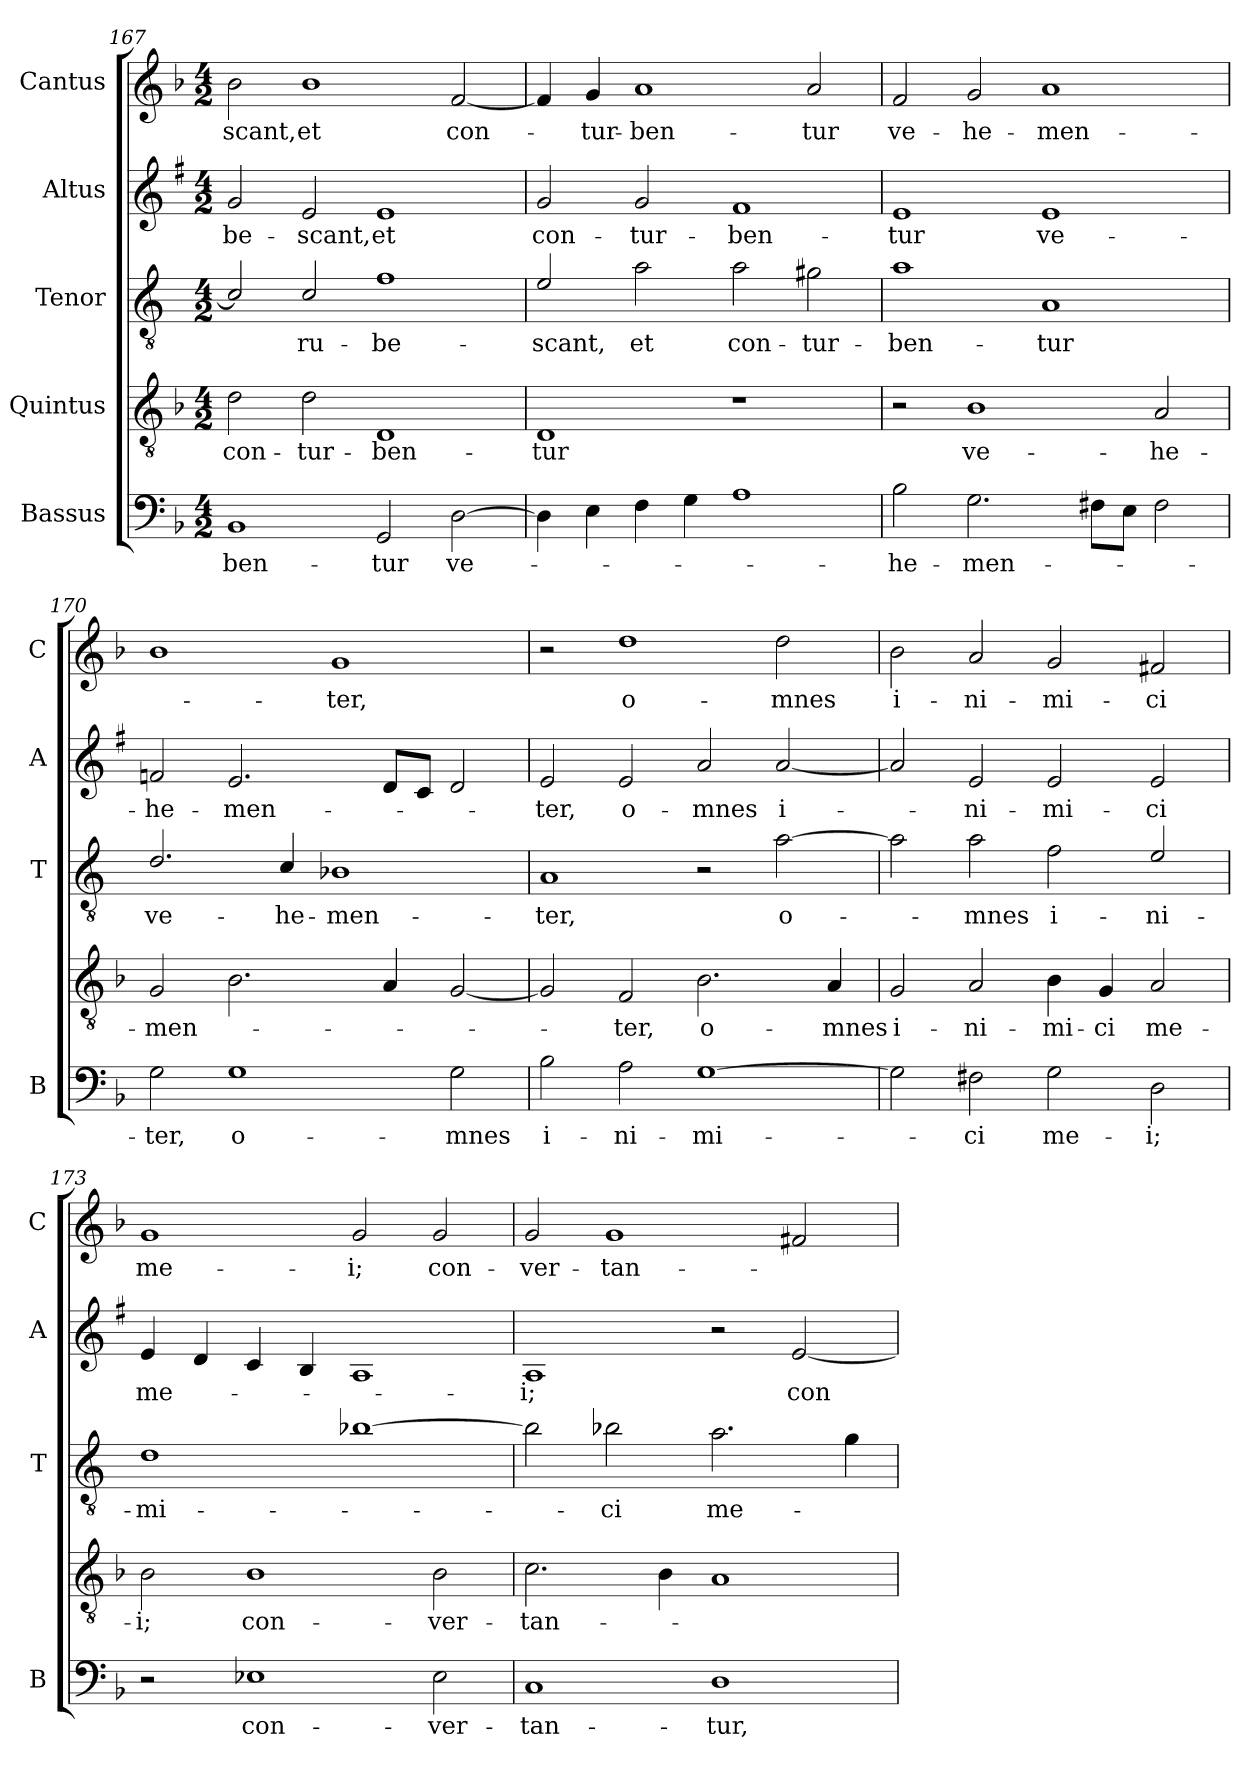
**kern	**text	**kern	**text	**kern	**text	**kern	**text	**kern	**text
*part5	*part5	*part4	*part4	*part3	*part3	*part2	*part2	*part1	*part1
*staff5	*staff5	*staff4	*staff4	*staff3	*staff3	*staff2	*staff2	*staff1	*staff1
*I"Bassus	*	*I"Quintus	*	*I"Tenor	*	*I"Altus	*	*I"Cantus	*
*I'B	*	*	*	*I'T	*	*I'A	*	*I'C	*
*clefF4	*	*clefGv2	*	*clefGv2	*	*clefG2	*	*clefG2	*
*	*	*	*	*ITrd4c7	*	*ITrd1c2	*	*	*
*k[b-]	*	*k[b-]	*	*k[b-]	*	*k[b-]	*	*k[b-]	*
*F:	*	*F:	*	*F:	*	*F:	*	*F:	*
*M4/2	*	*M4/2	*	*M4/2	*	*M4/2	*	*M4/2	*
=167	=167	=167	=167	=167	=167	=167	=167	=167	=167
!	!LO:LY:b	!	!LO:LY:b	!	!	!	!LO:LY:b	!	!LO:LY:b
1BB-	-ben-	2d\	con-	2F/]	.	2f/	-be-	2b-\	-scant,
!	!	!	!LO:LY:b	!	!LO:LY:b	!	!LO:LY:b	!	!LO:LY:b
.	.	2d\	-tur-	2F/	-ru-	2d/	-scant,	1b-	et
!	!LO:LY:b	!	!LO:LY:b	!	!LO:LY:b	!	!LO:LY:b	!	!
2GG/	-tur	1D	-ben-	1B-	-be-	1d	et	.	.
!	!LO:LY:b	!	!	!	!	!	!	!	!LO:LY:b
[2D\	ve-	.	.	.	.	.	.	[2f/	con-
!!LO:LB:g=z
=168	=168	=168	=168	=168	=168	=168	=168	=168	=168
!	!	!	!LO:LY:b	!	!LO:LY:b	!	!LO:LY:b	!	!
4D\]	.	1D	-tur	2A/	-scant,	2f/	con-	4f/]	.
!	!	!	!	!	!	!	!	!	!LO:LY:b
4E\	.	.	.	.	.	.	.	4g/	-tur-
!	!	!	!	!	!LO:LY:b	!	!LO:LY:b	!	!LO:LY:b
4F\	.	.	.	2d\	et	2f/	-tur-	1a	-ben-
4G\	.	.	.	.	.	.	.	.	.
!	!	!	!	!	!LO:LY:b	!	!LO:LY:b	!	!
1A	.	1r	.	2d\	con-	1e	-ben-	.	.
!	!	!	!	!	!LO:LY:b	!	!	!	!LO:LY:b
.	.	.	.	2c#X\	-tur-	.	.	2a/	-tur
=169	=169	=169	=169	=169	=169	=169	=169	=169	=169
!	!LO:LY:b	!	!	!	!LO:LY:b	!	!LO:LY:b	!	!LO:LY:b
2B-\	-he-	2r	.	1d	-ben-	1d	-tur	2f/	ve-
!	!LO:LY:b	!	!LO:LY:b	!	!	!	!	!	!LO:LY:b
2.G\	-men-	1B-	ve-	.	.	.	.	2g/	-he-
!	!	!	!	!	!LO:LY:b	!	!LO:LY:b	!	!LO:LY:b
.	.	.	.	1D	-tur	1d	ve-	1a	-men-
8F#X\L	.	.	.	.	.	.	.	.	.
8E\J	.	.	.	.	.	.	.	.	.
!	!	!	!LO:LY:b	!	!	!	!	!	!
2F#\	.	2A/	-he-	.	.	.	.	.	.
=170	=170	=170	=170	=170	=170	=170	=170	=170	=170
!	!LO:LY:b	!	!LO:LY:b	!	!LO:LY:b	!	!LO:LY:b	!	!
2G\	-ter,	2G/	-men-	2.G/	ve-	2e-X/	-he-	1b-	.
!	!LO:LY:b	!	!	!	!	!	!LO:LY:b	!	!
1G	o-	2.B-\	.	.	.	2.d/	-men-	.	.
!	!	!	!	!	!LO:LY:b	!	!	!	!
.	.	.	.	4F/	-he-	.	.	.	.
!	!	!	!	!	!LO:LY:b	!	!	!	!LO:LY:b
.	.	.	.	1E-X	-men-	.	.	1g	-ter,
.	.	4A/	.	.	.	8c/L	.	.	.
.	.	.	.	.	.	8B-/J	.	.	.
!	!LO:LY:b	!	!	!	!	!	!	!	!
2G\	-mnes	[2G/	.	.	.	2c/	.	.	.
=171	=171	=171	=171	=171	=171	=171	=171	=171	=171
!	!LO:LY:b	!	!	!	!LO:LY:b	!	!LO:LY:b	!	!
2B-\	i-	2G/]	.	1D	-ter,	2d/	-ter,	2r	.
!	!LO:LY:b	!	!LO:LY:b	!	!	!	!LO:LY:b	!	!LO:LY:b
2A\	-ni-	2F/	-ter,	.	.	2d/	o-	1dd	o-
!	!LO:LY:b	!	!LO:LY:b	!	!	!	!LO:LY:b	!	!
[1G	-mi-	2.B-\	o-	2r	.	2g/	-mnes	.	.
!	!	!	!	!	!LO:LY:b	!	!LO:LY:b	!	!LO:LY:b
.	.	.	.	[2d\	o-	[2g/	i-	2dd\	-mnes
!	!	!	!LO:LY:b	!	!	!	!	!	!
.	.	4A/	-mnes	.	.	.	.	.	.
=172	=172	=172	=172	=172	=172	=172	=172	=172	=172
!	!	!	!LO:LY:b	!	!	!	!	!	!LO:LY:b
2G\]	.	2G/	i-	2d\]	.	2g/]	.	2b-\	i-
!	!LO:LY:b	!	!LO:LY:b	!	!LO:LY:b	!	!LO:LY:b	!	!LO:LY:b
2F#X\	-ci	2A/	-ni-	2d\	-mnes	2d/	-ni-	2a/	-ni-
!	!LO:LY:b	!	!LO:LY:b	!	!LO:LY:b	!	!LO:LY:b	!	!LO:LY:b
2G\	me-	4B-\	-mi-	2B-\	i-	2d/	-mi-	2g/	-mi-
!	!	!	!LO:LY:b	!	!	!	!	!	!
.	.	4G/	-ci	.	.	.	.	.	.
!	!LO:LY:b	!	!LO:LY:b	!	!LO:LY:b	!	!LO:LY:b	!	!LO:LY:b
2D\	-i;	2A/	me-	2A/	-ni-	2d/	-ci	2f#X/	-ci
=173	=173	=173	=173	=173	=173	=173	=173	=173	=173
!	!	!	!LO:LY:b	!	!LO:LY:b	!	!LO:LY:b	!	!LO:LY:b
2r	.	2B-\	-i;	1G	-mi-	4d/	me-	1g	me-
.	.	.	.	.	.	4c/	.	.	.
!	!LO:LY:b	!	!LO:LY:b	!	!	!	!	!	!
1E-X	con-	1B-	con-	.	.	4B-/	.	.	.
.	.	.	.	.	.	4A/	.	.	.
!	!	!	!	!	!	!	!	!	!LO:LY:b
.	.	.	.	[1e-X	.	1G	.	2g/	-i;
!	!LO:LY:b	!	!LO:LY:b	!	!	!	!	!	!LO:LY:b
2E-\	-ver-	2B-\	-ver-	.	.	.	.	2g/	con-
!!LO:LB:g=z
=174	=174	=174	=174	=174	=174	=174	=174	=174	=174
!	!LO:LY:b	!	!LO:LY:b	!	!	!	!LO:LY:b	!	!LO:LY:b
1C	-tan-	2.c\	-tan-	2e-\]	.	1G	-i;	2g/	-ver-
!	!	!	!	!	!LO:LY:b	!	!	!	!LO:LY:b
.	.	.	.	2e-X\	-ci	.	.	1g	-tan-
.	.	4B-\	.	.	.	.	.	.	.
!	!LO:LY:b	!	!	!	!LO:LY:b	!	!	!	!
1D	-tur,	1A	.	2.d\	me-	2r	.	.	.
!	!	!	!	!	!	!	!LO:LY:b	!	!
.	.	.	.	.	.	[2d/	con-	2f#X/	.
.	.	.	.	4c\	.	.	.	.	.
=	=	=	=	=	=	=	=	=	=
*-	*-	*-	*-	*-	*-	*-	*-	*-	*-
